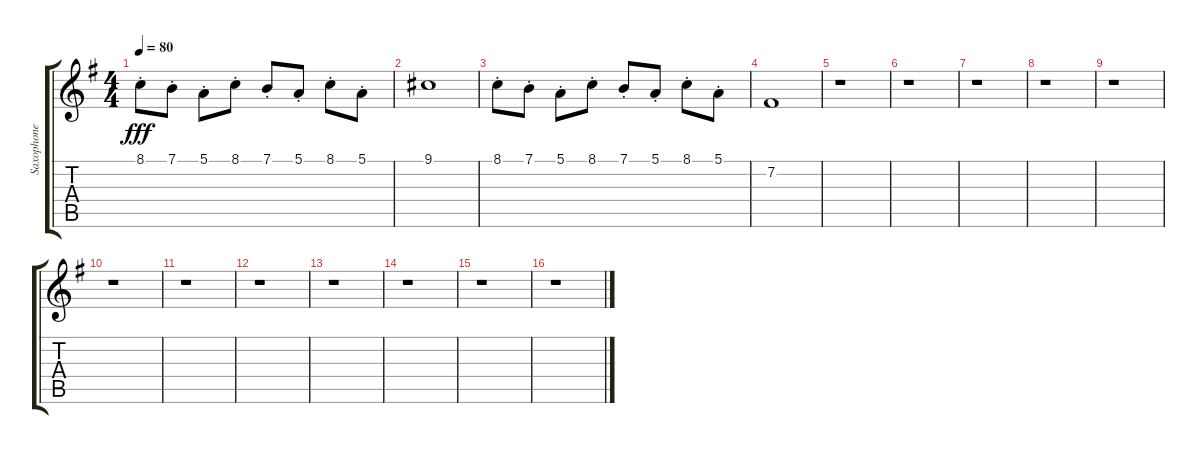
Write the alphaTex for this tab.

\track ("Saxophone" "Saxophone") {instrument altosax}
\staff {score tabs}
\tuning (E4 B3 G3 D3 A2 E2) {hide}
\ts (4 4)
\tempo 80
\clef g2
\ks g
8.1{st}.8{dy fff} 7.1{st}.8 5.1{st}.8 8.1{st}.8 7.1{st}.8 5.1{st}.8 8.1{st}.8 5.1{st}.8 |
9.1.1 |
8.1{st}.8 7.1{st}.8 5.1{st}.8 8.1{st}.8 7.1{st}.8 5.1{st}.8 8.1{st}.8 5.1{st}.8 |
7.2.1 |
r.1 |
r.1 |
r.1 |
r.1 |
r.1 |
r.1 |
r.1 |
r.1 |
r.1 |
r.1 |
r.1 |
r.1
